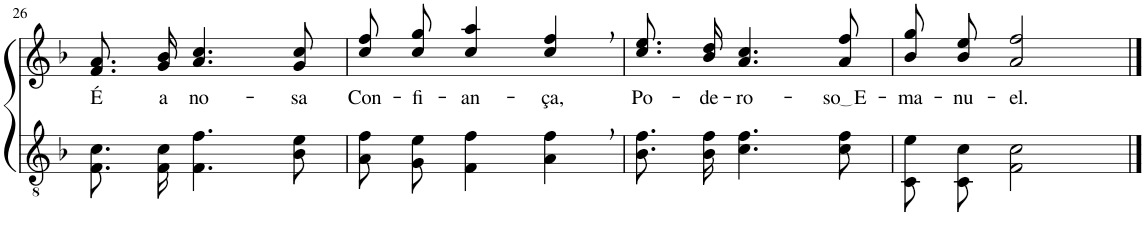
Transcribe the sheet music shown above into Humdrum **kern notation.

**kern	**kern	**text
*part2	*part1	*part1
*staff2	*staff1	*staff1
*I"Parte III e IV	*I"Parte I e II	*
!!LO:PB:g=z
*clefGv2	*clefG2	*
*Trd3c5	*Trd3c5	*
*k[b-]	*k[b-]	*
*M3/4	*M3/4	*
=26	=26	=26
!	!	!LO:LY:b
8.F/ 8.c/L	8.f/ 8.a/L	É
!	!	!LO:LY:b
16F/ 16c/Jk	16g/ 16b-/Jk	a
!	!	!LO:LY:b
4.F\ 4.f\	4.a/ 4.cc/	no-
!	!	!LO:LY:b
8B-\ 8e\	8g/ 8cc/	-sa
=27	=27	=27
!	!	!LO:LY:b
8A\ 8f\L	8cc\ 8ff\L	Con-
!	!	!LO:LY:b
8G\ 8e\J	8cc\ 8gg\J	-fi-
!	!	!LO:LY:b
4F\ 4f\	4cc/ 4aa/	-an-
!	!	!LO:LY:b
4A\, 4f\,	4cc/, 4ff/,	-ça,
=28	=28	=28
!	!	!LO:LY:b
8.B-\ 8.f\L	8.cc\ 8.ee\L	Po-
!	!	!LO:LY:b
16B-\ 16f\Jk	16b-\ 16dd\Jk	-de-
!	!	!LO:LY:b
4.c\ 4.f\	4.a/ 4.cc/	-ro-
!	!	!LO:LY:b
8c\ 8f\	8a/ 8ff/	so E
=29	=29	=29
!	!	!LO:LY:b
8C/ 8e/L	8b-\ 8gg\L	-ma-
!	!	!LO:LY:b
8C/ 8c/J	8b-\ 8ee\J	-nu-
!	!	!LO:LY:b
2F\ 2c\	2a/ 2ff/	-el.
==	==	==
*-	*-	*-
